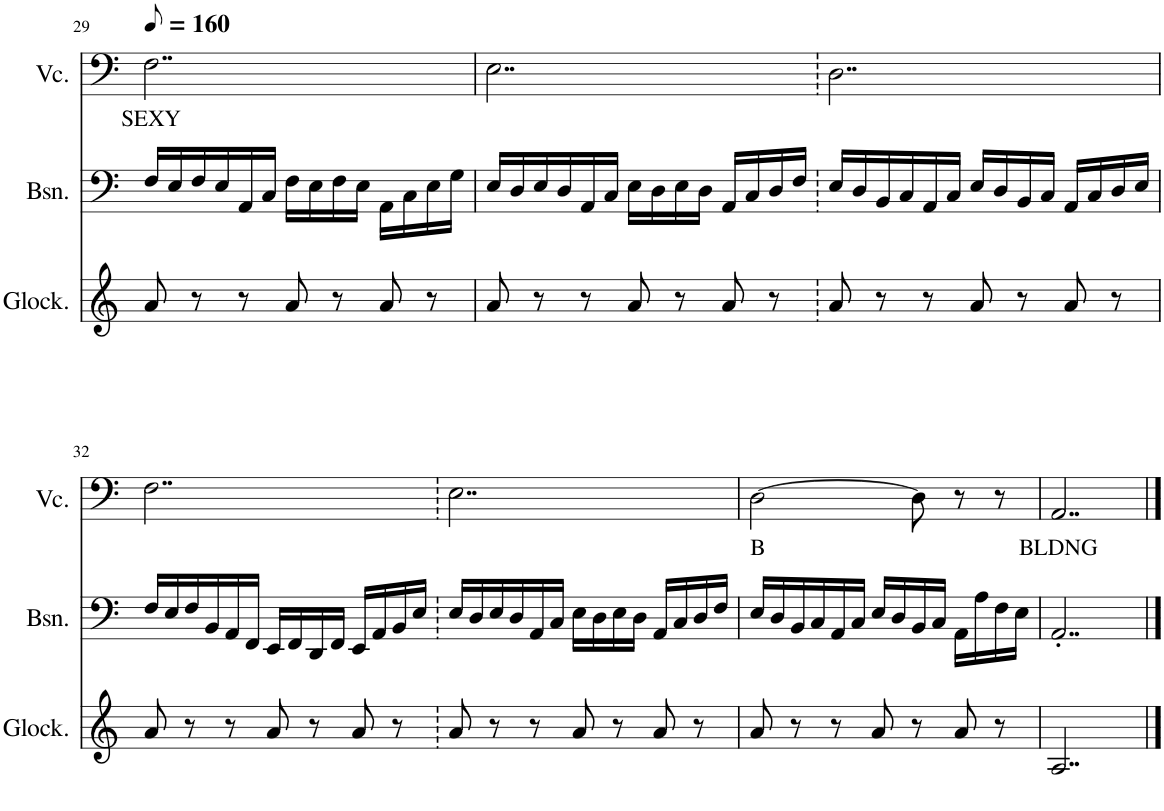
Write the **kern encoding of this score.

**kern	**kern	**kern	**text
*part3	*part2	*part1	*part1
*staff3	*staff2	*staff1	*staff1
*I"Glockenspiel	*I"Bassoon	*I"Violoncello	*
*I'Glock.	*I'Bsn.	*I'Vc.	*
!!LO:PB:g=z
*clefG2	*clefF4	*clefF4	*
*Trd-14c-24	*	*	*
*k[]	*k[]	*k[]	*
*M7/8	*M7/8	*M7/8	*
*MM80	*MM80	*MM80	*
=29	=29	=29	=29
!	!	!	!LO:LY:b
8a/	16F/LL	2..F\	SEXY
.	16E/	.	.
8r	16F/	.	.
.	16E/	.	.
8r	16AA/	.	.
.	16C/JJ	.	.
8a/	16F\LL	.	.
.	16E\	.	.
8r	16F\	.	.
.	16E\JJ	.	.
8a/	16AA\LL	.	.
.	16C\	.	.
8r	16E\	.	.
.	16G\JJ	.	.
=30	=30	=30	=30
8a/	16E/LL	2..E\	.
.	16D/	.	.
8r	16E/	.	.
.	16D/	.	.
8r	16AA/	.	.
.	16C/JJ	.	.
8a/	16E\LL	.	.
.	16D\	.	.
8r	16E\	.	.
.	16D\JJ	.	.
8a/	16AA/LL	.	.
.	16C/	.	.
8r	16D/	.	.
.	16F/JJ	.	.
=31	=31	=31	=31
8a/	16E/LL	2..D\	.
.	16D/	.	.
8r	16BB/	.	.
.	16C/	.	.
8r	16AA/	.	.
.	16C/JJ	.	.
8a/	16E/LL	.	.
.	16D/	.	.
8r	16BB/	.	.
.	16C/JJ	.	.
8a/	16AA/LL	.	.
.	16C/	.	.
8r	16D/	.	.
.	16E/JJ	.	.
!!LO:LB:g=z
=32	=32	=32	=32
8a/	16F/LL	2..F\	.
.	16E/	.	.
8r	16F/	.	.
.	16BB/	.	.
8r	16AA/	.	.
.	16FF/JJ	.	.
8a/	16EE/LL	.	.
.	16FF/	.	.
8r	16DD/	.	.
.	16FF/JJ	.	.
8a/	16EE/LL	.	.
.	16AA/	.	.
8r	16BB/	.	.
.	16E/JJ	.	.
=33	=33	=33	=33
8a/	16E/LL	2..E\	.
.	16D/	.	.
8r	16E/	.	.
.	16D/	.	.
8r	16AA/	.	.
.	16C/JJ	.	.
8a/	16E\LL	.	.
.	16D\	.	.
8r	16E\	.	.
.	16D\JJ	.	.
8a/	16AA/LL	.	.
.	16C/	.	.
8r	16D/	.	.
.	16F/JJ	.	.
=34	=34	=34	=34
!	!	!	!LO:LY:b
8a/	16E/LL	[2D\	B
.	16D/	.	.
8r	16BB/	.	.
.	16C/	.	.
8r	16AA/	.	.
.	16C/JJ	.	.
8a/	16E/LL	.	.
.	16D/	.	.
8r	16BB/	8D\]	.
.	16C/JJ	.	.
8a/	16AA\LL	8r	.
.	16A\	.	.
8r	16F\	8r	.
.	16E\JJ	.	.
=35	=35	=35	=35
!	!	!	!LO:LY:b
2..A/	2..AA'/	2..AA/	BLDNG
==	==	==	==
*-	*-	*-	*-
